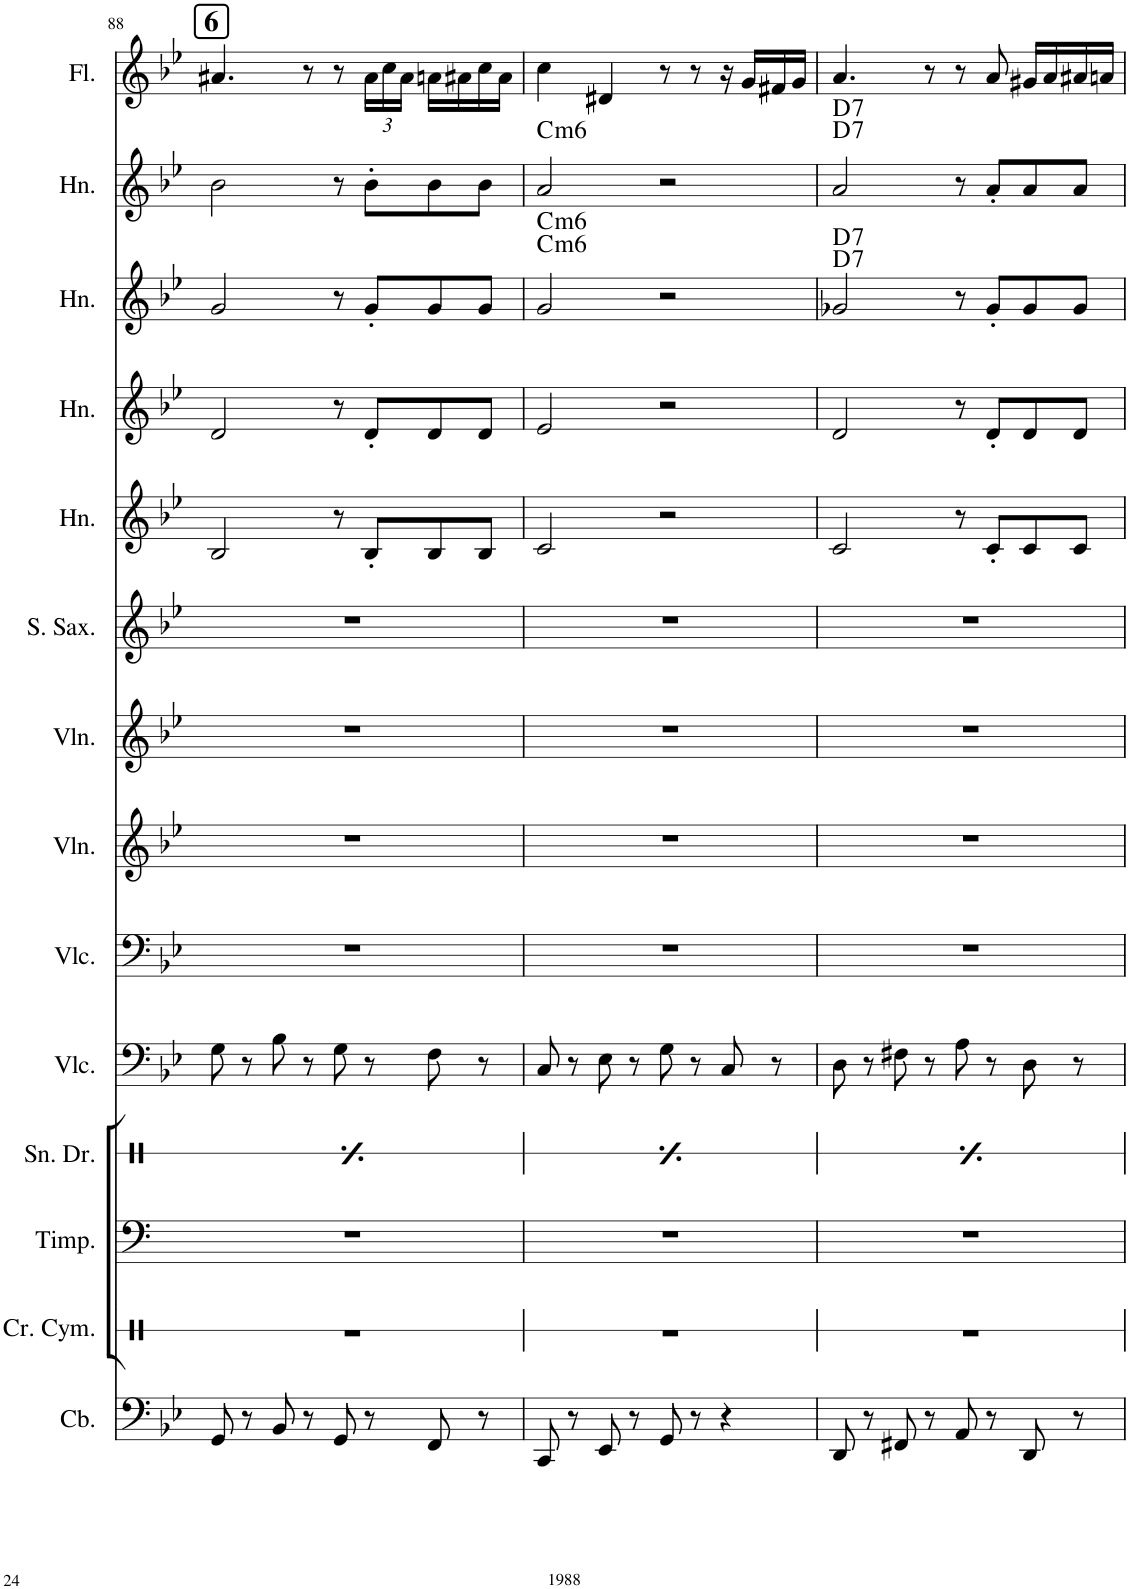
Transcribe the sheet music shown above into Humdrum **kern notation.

**kern	**kern	**kern	**kern	**kern	**kern	**kern	**kern	**kern	**kern	**kern	**kern	**kern	**harte	**kern
*part14	*part13	*part12	*part11	*part10	*part9	*part8	*part7	*part6	*part5	*part4	*part3	*part2	*part2	*part1
*staff14	*staff13	*staff12	*staff11	*staff10	*staff9	*staff8	*staff7	*staff6	*staff5	*staff4	*staff3	*staff2	*	*staff1
*I"Contrabass	*I"Crash Cymbal	*I"Timpani	*I"Snare Drum	*I"Violoncello	*I"Violoncello	*I"Violin	*I"Violin	*I"Soprano Saxophone	*I"Horn	*I"Horn	*I"Horn	*I"Horn	*	*I"Flute
*I'Cb.	*I'Cr. Cym.	*I'Timp.	*I'Sn. Dr.	*I'Vlc.	*I'Vlc.	*I'Vln.	*I'Vln.	*I'S. Sax.	*I'Hn.	*I'Hn.	*I'Hn.	*I'Hn.	*	*I'Fl.
!!LO:PB:g=z
*clefF4	*clefX	*clefF4	*clefX	*clefF4	*clefF4	*clefG2	*clefG2	*clefG2	*clefG2	*clefG2	*clefG2	*clefG2	*	*clefG2
*ITrd7c12	*	*	*	*	*	*	*	*ITrd1c2	*ITrd4c7	*ITrd4c7	*ITrd4c7	*ITrd4c7	*	*
*k[b-e-]	*k[]	*k[]	*k[]	*k[b-e-]	*k[b-e-]	*k[b-e-]	*k[b-e-]	*k[b-e-]	*k[b-e-]	*k[b-e-]	*k[b-e-]	*k[b-e-]	*	*k[b-e-]
*M4/4	*M4/4	*M4/4	*M4/4	*M4/4	*M4/4	*M4/4	*M4/4	*M4/4	*M4/4	*M4/4	*M4/4	*M4/4	*	*M4/4
=88	=88	=88	=88	=88	=88	=88	=88	=88	=88	=88	=88	=88	=88	=88
.	.	.	8qb/	.	.	.	.	.	.	.	.	.	.	.
!	!	!	!	!	!	!	!	!	!	!	!	!	!	!LO:TX:a:B:t=6
8GG/	1r	1r	4b\	8G\	1r	1r	1r	1r	2B-/	2d/	2g/	2b-\	.	4.a#X/
8r	.	.	.	8r	.	.	.	.	.	.	.	.	.	.
*	*	*	*tremolo	*	*	*	*	*	*	*	*	*	*	*
8BB-/	.	.	32b/LLL	8B-\	.	.	.	.	.	.	.	.	.	.
.	.	.	32b/	.	.	.	.	.	.	.	.	.	.	.
.	.	.	32b/	.	.	.	.	.	.	.	.	.	.	.
.	.	.	32b/	.	.	.	.	.	.	.	.	.	.	.
8r	.	.	32b/	8r	.	.	.	.	.	.	.	.	.	8r
.	.	.	32b/	.	.	.	.	.	.	.	.	.	.	.
.	.	.	32b/	.	.	.	.	.	.	.	.	.	.	.
.	.	.	32b/JJJ	.	.	.	.	.	.	.	.	.	.	.
*	*	*	*Xtremolo	*	*	*	*	*	*	*	*	*	*	*
8GG/	.	.	8b\L	8G\	.	.	.	.	8r	8r	8r	8r	.	8r
*	*	*	*	*	*	*	*	*	*	*	*	*	*	*Xbrackettup
8r	.	.	8b\	8r	.	.	.	.	8B-'/L	8d'/L	8g'/L	8b-'\L	.	24a#\LL
.	.	.	.	.	.	.	.	.	.	.	.	.	.	24cc\
.	.	.	.	.	.	.	.	.	.	.	.	.	.	24a#\JJ
8FF/	.	.	8b\	8F\	.	.	.	.	8B-/	8d/	8g/	8b-\	.	16an\LL
.	.	.	.	.	.	.	.	.	.	.	.	.	.	16a#X\
8r	.	.	8b\J	8r	.	.	.	.	8B-/J	8d/J	8g/J	8b-\J	.	16cc\
.	.	.	.	.	.	.	.	.	.	.	.	.	.	16a#\JJ
=89	=89	=89	=89	=89	=89	=89	=89	=89	=89	=89	=89	=89	=89	=89
.	.	.	8qb/	.	.	.	.	.	.	.	.	.	.	.
!	!	!	!	!	!	!	!	!	!	!	!	!	!LO:H:kt=m6	!
8CC/	1r	1r	4b\	8C/	1r	1r	1r	1r	2c/	2e-/	2g/	2a/	C:min6	4cc\
8r	.	.	.	8r	.	.	.	.	.	.	.	.	.	.
*	*	*	*tremolo	*	*	*	*	*	*	*	*	*	*	*
8EE-/	.	.	32b/LLL	8E-\	.	.	.	.	.	.	.	.	.	4d#X/
.	.	.	32b/	.	.	.	.	.	.	.	.	.	.	.
.	.	.	32b/	.	.	.	.	.	.	.	.	.	.	.
.	.	.	32b/	.	.	.	.	.	.	.	.	.	.	.
8r	.	.	32b/	8r	.	.	.	.	.	.	.	.	.	.
.	.	.	32b/	.	.	.	.	.	.	.	.	.	.	.
.	.	.	32b/	.	.	.	.	.	.	.	.	.	.	.
.	.	.	32b/JJJ	.	.	.	.	.	.	.	.	.	.	.
*	*	*	*Xtremolo	*	*	*	*	*	*	*	*	*	*	*
8GG/	.	.	8b\L	8G\	.	.	.	.	2r	2r	2r	2r	.	8r
8r	.	.	8b\	8r	.	.	.	.	.	.	.	.	.	8r
4r	.	.	8b\	8C/	.	.	.	.	.	.	.	.	.	16r
.	.	.	.	.	.	.	.	.	.	.	.	.	.	16g/LL
.	.	.	8b\J	8r	.	.	.	.	.	.	.	.	.	16f#X/
.	.	.	.	.	.	.	.	.	.	.	.	.	.	16g/JJ
=90	=90	=90	=90	=90	=90	=90	=90	=90	=90	=90	=90	=90	=90	=90
.	.	.	8qb/	.	.	.	.	.	.	.	.	.	.	.
!	!	!	!	!	!	!	!	!	!	!	!	!	!LO:H:n=1:kt=7	!
!	!	!	!	!	!	!	!	!	!	!	!	!	!LO:H:n=2:kt=7	!
8DD/	1r	1r	4b\	8D\	1r	1r	1r	1r	2c/	2d/	2g-X/	2a/	D:7 D:7	4.a/
8r	.	.	.	8r	.	.	.	.	.	.	.	.	.	.
*	*	*	*tremolo	*	*	*	*	*	*	*	*	*	*	*
8FF#X/	.	.	32b/LLL	8F#X\	.	.	.	.	.	.	.	.	.	.
.	.	.	32b/	.	.	.	.	.	.	.	.	.	.	.
.	.	.	32b/	.	.	.	.	.	.	.	.	.	.	.
.	.	.	32b/	.	.	.	.	.	.	.	.	.	.	.
8r	.	.	32b/	8r	.	.	.	.	.	.	.	.	.	8r
.	.	.	32b/	.	.	.	.	.	.	.	.	.	.	.
.	.	.	32b/	.	.	.	.	.	.	.	.	.	.	.
.	.	.	32b/JJJ	.	.	.	.	.	.	.	.	.	.	.
*	*	*	*Xtremolo	*	*	*	*	*	*	*	*	*	*	*
8AA/	.	.	8b\L	8A\	.	.	.	.	8r	8r	8r	8r	.	8r
8r	.	.	8b\	8r	.	.	.	.	8c'/L	8d'/L	8g-'/L	8a'/L	.	8a/
8DD/	.	.	8b\	8D\	.	.	.	.	8c/	8d/	8g-/	8a/	.	16g#X/LL
.	.	.	.	.	.	.	.	.	.	.	.	.	.	16a/
8r	.	.	8b\J	8r	.	.	.	.	8c/J	8d/J	8g-/J	8a/J	.	16a#X/
.	.	.	.	.	.	.	.	.	.	.	.	.	.	16an/JJ
=	=	=	=	=	=	=	=	=	=	=	=	=	=	=
*-	*-	*-	*-	*-	*-	*-	*-	*-	*-	*-	*-	*-	*-	*-
